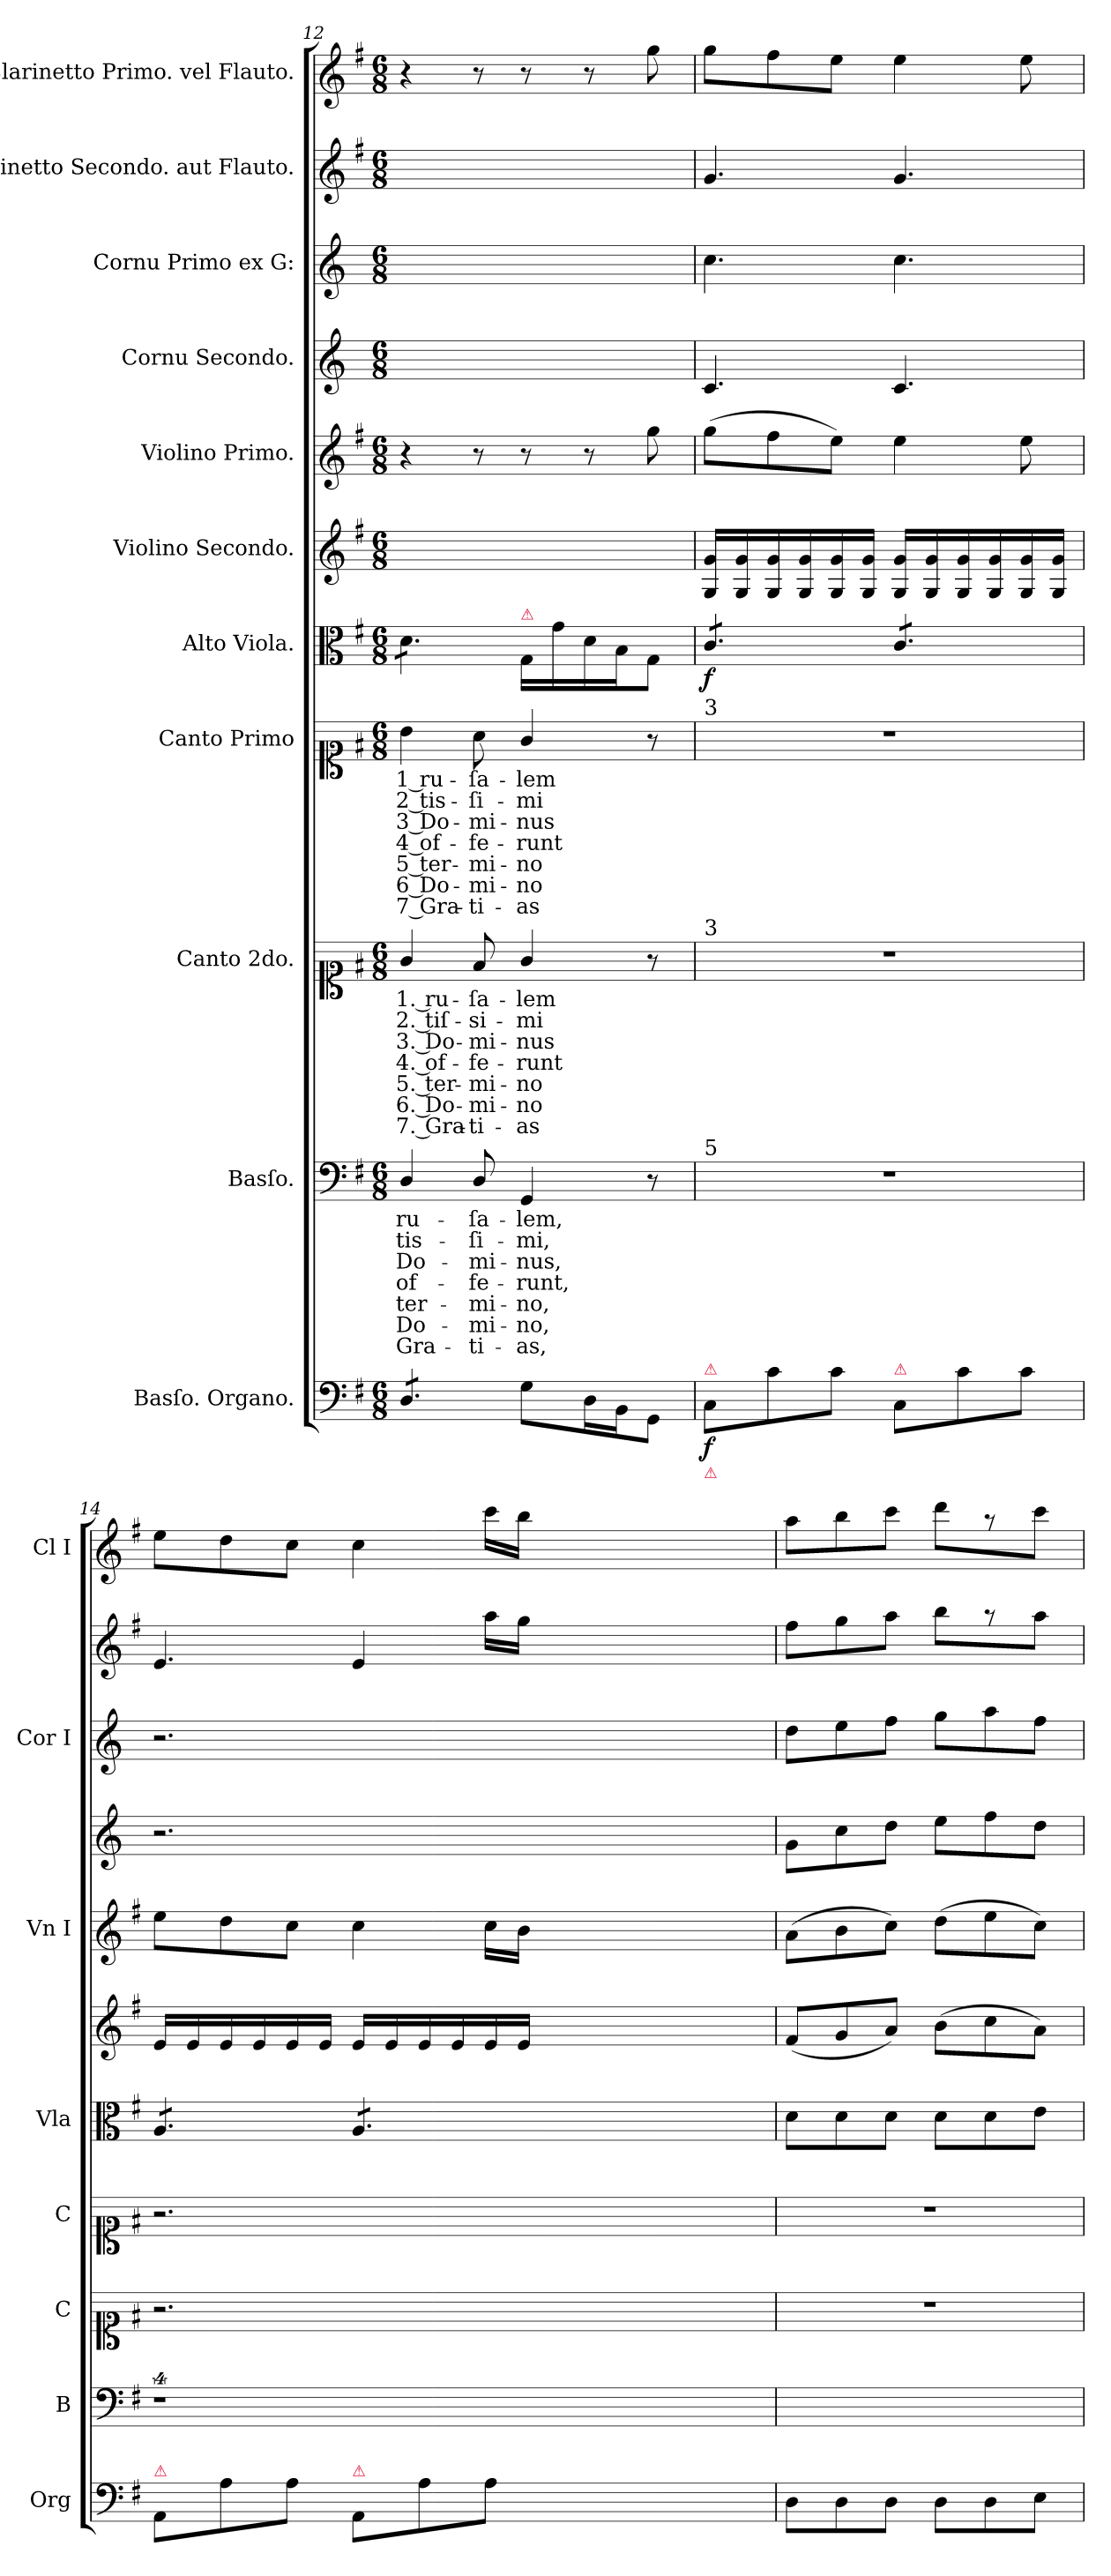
**kern	**dynam	**kern	**text	**text	**text	**text	**text	**text	**text	**kern	**text	**text	**text	**text	**text	**text	**text	**kern	**text	**text	**text	**text	**text	**text	**text	**kern	**dynam	**kern	**kern	**kern	**kern	**kern	**kern
*part11	*part11	*part10	*part10	*part10	*part10	*part10	*part10	*part10	*part10	*part9	*part9	*part9	*part9	*part9	*part9	*part9	*part9	*part8	*part8	*part8	*part8	*part8	*part8	*part8	*part8	*part7	*part7	*part6	*part5	*part4	*part3	*part2	*part1
*staff11	*staff11	*staff10	*staff10	*staff10	*staff10	*staff10	*staff10	*staff10	*staff10	*staff9	*staff9	*staff9	*staff9	*staff9	*staff9	*staff9	*staff9	*staff8	*staff8	*staff8	*staff8	*staff8	*staff8	*staff8	*staff8	*staff7	*staff7	*staff6	*staff5	*staff4	*staff3	*staff2	*staff1
*I"Basſo. Organo.	*	*I"Basſo.	*	*	*	*	*	*	*	*I"Canto 2do.	*	*	*	*	*	*	*	*I"Canto Primo	*	*	*	*	*	*	*	*I"Alto Viola.	*	*I"Violino Secondo.	*I"Violino Primo.	*I"Cornu Secondo.	*I"Cornu Primo ex G:	*I"Clarinetto Secondo. aut Flauto.	*I"Clarinetto Primo. vel Flauto.
*I'Org	*	*I'B	*	*	*	*	*	*	*	*I'C	*	*	*	*	*	*	*	*I'C	*	*	*	*	*	*	*	*I'Vla	*	*	*I'Vn I	*	*I'Cor I	*	*I'Cl I
*clefF4	*	*clefF4	*	*	*	*	*	*	*	*clefC1	*	*	*	*	*	*	*	*clefC1	*	*	*	*	*	*	*	*clefC3	*	*clefG2	*clefG2	*clefG2	*clefG2	*clefG2	*clefG2
*	*	*	*	*	*	*	*	*	*	*	*	*	*	*	*	*	*	*	*	*	*	*	*	*	*	*	*	*	*	*ITrd3c5	*ITrd3c5	*	*
*k[f#]	*	*k[f#]	*	*	*	*	*	*	*	*k[f#]	*	*	*	*	*	*	*	*k[f#]	*	*	*	*	*	*	*	*k[f#]	*	*k[f#]	*k[f#]	*k[f#]	*k[f#]	*k[f#]	*k[f#]
*G:	*	*G:	*	*	*	*	*	*	*	*G:	*	*	*	*	*	*	*	*G:	*	*	*	*	*	*	*	*G:	*	*G:	*G:	*	*	*G:	*G:
*M6/8	*	*M6/8	*	*	*	*	*	*	*	*M6/8	*	*	*	*	*	*	*	*M6/8	*	*	*	*	*	*	*	*M6/8	*	*M6/8	*M6/8	*M6/8	*M6/8	*M6/8	*M6/8
=12	=12	=12	=12	=12	=12	=12	=12	=12	=12	=12	=12	=12	=12	=12	=12	=12	=12	=12	=12	=12	=12	=12	=12	=12	=12	=12	=12	=12	=12	=12	=12	=12	=12
*tremolo	*	*	*	*	*	*	*	*	*	*	*	*	*	*	*	*	*	*	*	*	*	*	*	*	*	*	*	*	*	*	*	*	*
*	*	*	*	*	*	*	*	*	*	*	*	*	*	*	*	*	*	*	*	*	*	*	*	*	*	*tremolo	*	*	*	*	*	*	*
8D/L	.	4D/	-ru-	-tis-	Do-	of-	ter-	Do-	Gra-	4g/	-1. ru-	-2. tiſ-	3. Do-	4. of-	5. ter-	6. Do-	7. Gra-	4b\	-1 ru-	-2 tis-	3 Do-	4 of-	5 ter-	6 Do-	7 Gra-	8d\L	.	2.ryy	4r	2.ryy	2.ryy	2.ryy	4r
8D/	.	.	.	.	.	.	.	.	.	.	.	.	.	.	.	.	.	.	.	.	.	.	.	.	.	8d\	.	.	.	.	.	.	.
8D/J	.	8D/	-ſa-	-ſi-	-mi-	-fe-	-mi-	-mi-	-ti-	8f#/	-ſa-	-si-	-mi-	-fe-	-mi-	-mi-	-ti-	8a\	-ſa-	-ſi-	-mi-	-fe-	-mi-	-mi-	-ti-	8d\J	.	.	8r	.	.	.	8r
*	*	*	*	*	*	*	*	*	*	*	*	*	*	*	*	*	*	*	*	*	*	*	*	*	*	*Xtremolo	*	*	*	*	*	*	*
*Xtremolo	*	*	*	*	*	*	*	*	*	*	*	*	*	*	*	*	*	*	*	*	*	*	*	*	*	*	*	*	*	*	*	*	*
!	!	!	!	!	!	!	!	!	!	!	!	!	!	!	!	!	!	!	!	!	!	!	!	!	!	!LO:TX:a:color=crimson:t=⚠	!	!	!	!	!	!	!
8G\L	.	4GG/	-lem,	-mi,	-nus,	-runt,	-no,	-no,	-as,	4g/	-lem	-mi	-nus	-runt	-no	-no	-as	4g/	-lem	-mi	-nus	-runt	-no	-no	-as	16G/LL	.	.	8r	.	.	.	8r
.	.	.	.	.	.	.	.	.	.	.	.	.	.	.	.	.	.	.	.	.	.	.	.	.	.	16g\	.	.	.	.	.	.	.
16D\L	.	.	.	.	.	.	.	.	.	.	.	.	.	.	.	.	.	.	.	.	.	.	.	.	.	16d\	.	.	8r	.	.	.	8r
16BB\J	.	.	.	.	.	.	.	.	.	.	.	.	.	.	.	.	.	.	.	.	.	.	.	.	.	16B\J	.	.	.	.	.	.	.
8GG\J	.	8r	.	.	.	.	.	.	.	8r	.	.	.	.	.	.	.	8r	.	.	.	.	.	.	.	8G\J	.	.	8gg\	.	.	.	8gg\
=13	=13	=13	=13	=13	=13	=13	=13	=13	=13	=13	=13	=13	=13	=13	=13	=13	=13	=13	=13	=13	=13	=13	=13	=13	=13	=13	=13	=13	=13	=13	=13	=13	=13
!	!	!	!	!	!	!	!	!	!	!	!	!	!	!	!	!	!	!	!	!	!	!	!	!	!	!LO:TX:b:color=crimson:t=⚠	!	!	!	!	!	!	!
!	!	!	!	!	!	!	!	!	!	!	!	!	!	!	!	!	!	!LO:TX:a:t=3	!	!	!	!	!	!	!	!	!	!	!	!	!	!	!
!	!	!	!	!	!	!	!	!	!	!LO:TX:a:t=3	!	!	!	!	!	!	!	!	!	!	!	!	!	!	!	!	!	!	!	!	!	!	!
!	!	!LO:TX:a:t=5	!	!	!	!	!	!	!	!	!	!	!	!	!	!	!	!	!	!	!	!	!	!	!	!	!	!	!	!	!	!	!
!LO:TX:a:color=crimson:t=⚠	!	!	!	!	!	!	!	!	!	!	!	!	!	!	!	!	!	!	!	!	!	!	!	!	!	!	!	!	!	!	!	!	!
!LO:TX:b:color=crimson:t=⚠	!	!	!	!	!	!	!	!	!	!	!	!	!	!	!	!	!	!	!	!	!	!	!	!	!	!	!	!	!	!	!	!	!
*	*	*	*	*	*	*	*	*	*	*	*	*	*	*	*	*	*	*	*	*	*	*	*	*	*	*tremolo	*	*	*	*	*	*	*
8C/L	f	2.r	.	.	.	.	.	.	.	2.r	.	.	.	.	.	.	.	2.r	.	.	.	.	.	.	.	8c/L	f	16G/ 16g/LL	(>8gg\L	4.G/	4.g\	4.g/	8gg\L
.	.	.	.	.	.	.	.	.	.	.	.	.	.	.	.	.	.	.	.	.	.	.	.	.	.	.	.	16G/ 16g/	.	.	.	.	.
8c\	.	.	.	.	.	.	.	.	.	.	.	.	.	.	.	.	.	.	.	.	.	.	.	.	.	8c/	.	16G/ 16g/	8ff#\	.	.	.	8ff#\
.	.	.	.	.	.	.	.	.	.	.	.	.	.	.	.	.	.	.	.	.	.	.	.	.	.	.	.	16G/ 16g/	.	.	.	.	.
8c\J	.	.	.	.	.	.	.	.	.	.	.	.	.	.	.	.	.	.	.	.	.	.	.	.	.	8c/J	.	16G/ 16g/	8ee\J)	.	.	.	8ee\J
.	.	.	.	.	.	.	.	.	.	.	.	.	.	.	.	.	.	.	.	.	.	.	.	.	.	.	.	16G/ 16g/JJ	.	.	.	.	.
!LO:TX:a:color=crimson:t=⚠	!	!	!	!	!	!	!	!	!	!	!	!	!	!	!	!	!	!	!	!	!	!	!	!	!	!	!	!	!	!	!	!	!
8C/L	.	.	.	.	.	.	.	.	.	.	.	.	.	.	.	.	.	.	.	.	.	.	.	.	.	8c/L	.	16G/ 16g/LL	4ee\	4.G/	4.g\	4.g/	4ee\
.	.	.	.	.	.	.	.	.	.	.	.	.	.	.	.	.	.	.	.	.	.	.	.	.	.	.	.	16G/ 16g/	.	.	.	.	.
8c\	.	.	.	.	.	.	.	.	.	.	.	.	.	.	.	.	.	.	.	.	.	.	.	.	.	8c/	.	16G/ 16g/	.	.	.	.	.
.	.	.	.	.	.	.	.	.	.	.	.	.	.	.	.	.	.	.	.	.	.	.	.	.	.	.	.	16G/ 16g/	.	.	.	.	.
8c\J	.	.	.	.	.	.	.	.	.	.	.	.	.	.	.	.	.	.	.	.	.	.	.	.	.	8c/J	.	16G/ 16g/	8ee\	.	.	.	8ee\
.	.	.	.	.	.	.	.	.	.	.	.	.	.	.	.	.	.	.	.	.	.	.	.	.	.	.	.	16G/ 16g/JJ	.	.	.	.	.
=14	=14	=14	=14	=14	=14	=14	=14	=14	=14	=14	=14	=14	=14	=14	=14	=14	=14	=14	=14	=14	=14	=14	=14	=14	=14	=14	=14	=14	=14	=14	=14	=14	=14
!LO:TX:a:color=crimson:t=⚠	!	!	!	!	!	!	!	!	!	!	!	!	!	!	!	!	!	!	!	!	!	!	!	!	!	!	!	!	!	!	!	!	!
8AA/L	.	4%9r	.	.	.	.	.	.	.	2.r	.	.	.	.	.	.	.	2.r	.	.	.	.	.	.	.	8A/L	.	16e/LL	8ee\L	2.r	2.r	4.e/	8ee\L
.	.	.	.	.	.	.	.	.	.	.	.	.	.	.	.	.	.	.	.	.	.	.	.	.	.	.	.	16e/	.	.	.	.	.
8A\	.	.	.	.	.	.	.	.	.	.	.	.	.	.	.	.	.	.	.	.	.	.	.	.	.	8A/	.	16e/	8dd\	.	.	.	8dd\
.	.	.	.	.	.	.	.	.	.	.	.	.	.	.	.	.	.	.	.	.	.	.	.	.	.	.	.	16e/	.	.	.	.	.
8A\J	.	.	.	.	.	.	.	.	.	.	.	.	.	.	.	.	.	.	.	.	.	.	.	.	.	8A/J	.	16e/	8cc\J	.	.	.	8cc\J
.	.	.	.	.	.	.	.	.	.	.	.	.	.	.	.	.	.	.	.	.	.	.	.	.	.	.	.	16e/JJ	.	.	.	.	.
!LO:TX:a:color=crimson:t=⚠	!	!	!	!	!	!	!	!	!	!	!	!	!	!	!	!	!	!	!	!	!	!	!	!	!	!	!	!	!	!	!	!	!
8AA/L	.	.	.	.	.	.	.	.	.	.	.	.	.	.	.	.	.	.	.	.	.	.	.	.	.	8A/L	.	16e/LL	4cc\	.	.	4e/	4cc\
.	.	.	.	.	.	.	.	.	.	.	.	.	.	.	.	.	.	.	.	.	.	.	.	.	.	.	.	16e/	.	.	.	.	.
8A\	.	.	.	.	.	.	.	.	.	.	.	.	.	.	.	.	.	.	.	.	.	.	.	.	.	8A/	.	16e/	.	.	.	.	.
.	.	.	.	.	.	.	.	.	.	.	.	.	.	.	.	.	.	.	.	.	.	.	.	.	.	.	.	16e/	.	.	.	.	.
8A\J	.	.	.	.	.	.	.	.	.	.	.	.	.	.	.	.	.	.	.	.	.	.	.	.	.	8A/J	.	16e/	16cc\LL	.	.	16aa\LL	16ccc\LL
*	*	*	*	*	*	*	*	*	*	*	*	*	*	*	*	*	*	*	*	*	*	*	*	*	*	*Xtremolo	*	*	*	*	*	*	*
.	.	.	.	.	.	.	.	.	.	.	.	.	.	.	.	.	.	.	.	.	.	.	.	.	.	.	.	16e/JJ	16b\JJ	.	.	16gg\JJ	16bb\JJ
1.ryy	.	.	.	.	.	.	.	.	.	1.ryy	.	.	.	.	.	.	.	1.ryy	.	.	.	.	.	.	.	1.ryy	.	1.ryy	1.ryy	1.ryy	1.ryy	1.ryy	1.ryy
=15	=15	=15	=15	=15	=15	=15	=15	=15	=15	=15	=15	=15	=15	=15	=15	=15	=15	=15	=15	=15	=15	=15	=15	=15	=15	=15	=15	=15	=15	=15	=15	=15	=15
8D\L	.	2.ryy	.	.	.	.	.	.	.	2.r	.	.	.	.	.	.	.	2.r	.	.	.	.	.	.	.	8d\L	.	(<8f#/L	(>8a/L	8d\L	8a/L	8ff#\L	8aa\L
8D\	.	.	.	.	.	.	.	.	.	.	.	.	.	.	.	.	.	.	.	.	.	.	.	.	.	8d\	.	8g/	8b\	8g\	8b\	8gg\	8bb\
8D\J	.	.	.	.	.	.	.	.	.	.	.	.	.	.	.	.	.	.	.	.	.	.	.	.	.	8d\J	.	8a/J)	8cc\J)	8a\J	8cc\J	8aa\J	8ccc\J
8D\L	.	.	.	.	.	.	.	.	.	.	.	.	.	.	.	.	.	.	.	.	.	.	.	.	.	8d\L	.	(>8b\L	(>8dd\L	8b\L	8dd\L	8bb\L	8ddd\L
8D\	.	.	.	.	.	.	.	.	.	.	.	.	.	.	.	.	.	.	.	.	.	.	.	.	.	8d\	.	8cc\	8ee\	8cc\	8ee\	8r	8r
8E\J	.	.	.	.	.	.	.	.	.	.	.	.	.	.	.	.	.	.	.	.	.	.	.	.	.	8e\J	.	8a\J)	8cc\J)	8a\J	8cc\J	8aa\J	8ccc\J
=	=	=	=	=	=	=	=	=	=	=	=	=	=	=	=	=	=	=	=	=	=	=	=	=	=	=	=	=	=	=	=	=	=
*-	*-	*-	*-	*-	*-	*-	*-	*-	*-	*-	*-	*-	*-	*-	*-	*-	*-	*-	*-	*-	*-	*-	*-	*-	*-	*-	*-	*-	*-	*-	*-	*-	*-
